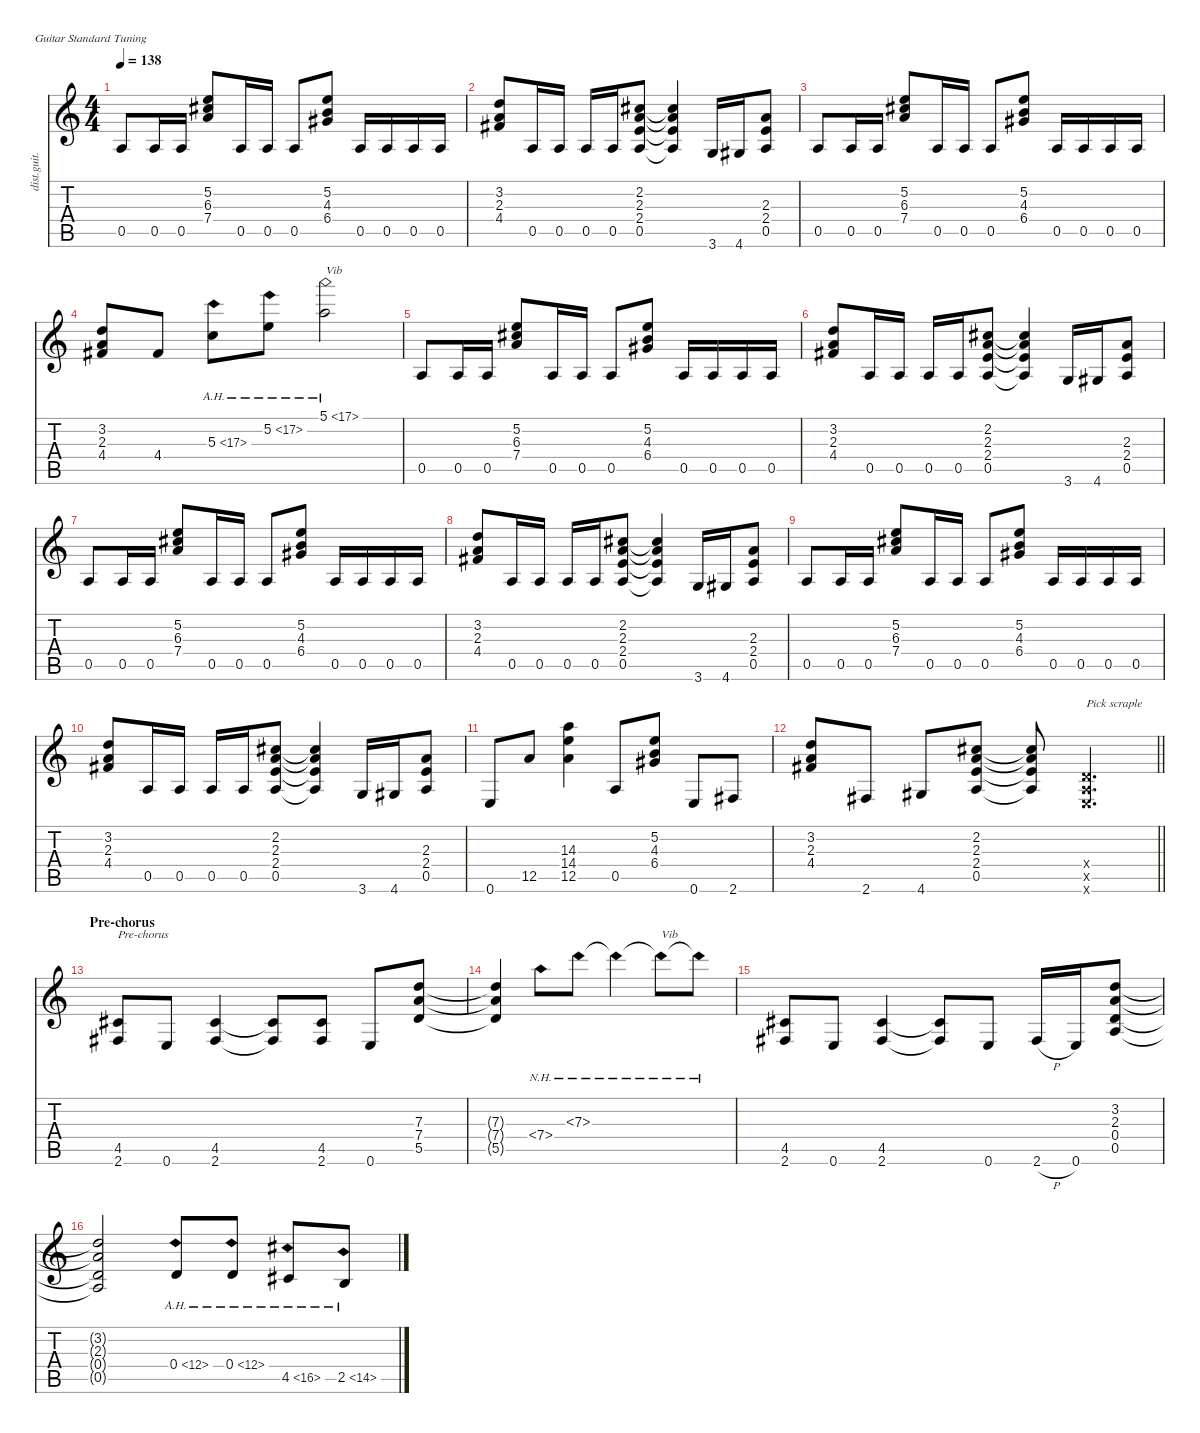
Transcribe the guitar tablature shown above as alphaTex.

\defaultSystemsLayout 4
\hideDynamics
\bracketExtendMode nobrackets
\otherSystemsTrackNameOrientation horizontal
\track ("Lead" "dist.guit.") {instrument distortionguitar}
\staff {score tabs}
\tuning (E4 B3 G3 D3 A2 E2)
\ts (4 4)
\tempo 138
\clef g2
\ks c
0.5.8{dy f beam Up} 0.5.16{beam Up} 0.5.16{beam Up} (5.2 6.3{acc #} 7.4).8{beam Up} 0.5.16{beam Up} 0.5.16{beam Up} 0.5.8{beam Up} (5.2 4.3 6.4{acc #}).8{beam Up} 0.5.16{beam Up} 0.5.16{beam Up} 0.5.16{beam Up} 0.5.16{beam Up} |
(3.2 2.3 4.4{acc #}).8{beam Up} 0.5.16{beam Up} 0.5.16{beam Up} 0.5.16{beam Up} 0.5.16{beam Up} (2.2{acc #} 2.3 2.4 0.5).8{beam Up} (2.2{t acc #} 2.3{t} 2.4{t} 0.5{t}).4{beam Up} 3.6.16{beam Up} 4.6{acc #}.16{beam Up} (2.3 2.4 0.5).8{beam Up} |
0.5.8{beam Up} 0.5.16{beam Up} 0.5.16{beam Up} (5.2 6.3{acc #} 7.4).8{beam Up} 0.5.16{beam Up} 0.5.16{beam Up} 0.5.8{beam Up} (5.2 4.3 6.4{acc #}).8{beam Up} 0.5.16{beam Up} 0.5.16{beam Up} 0.5.16{beam Up} 0.5.16{beam Up} |
(3.2 2.3 4.4{acc #}).8{beam Up} 4.4{acc #}.8{beam Up} 5.3{ah 12}.8{beam Down} 5.2{ah 12}.8{beam Down} 5.1{ah 12}.2{txt "Vib" beam Down} |
0.5.8{beam Up} 0.5.16{beam Up} 0.5.16{beam Up} (5.2 6.3{acc #} 7.4).8{beam Up} 0.5.16{beam Up} 0.5.16{beam Up} 0.5.8{beam Up} (5.2 4.3 6.4{acc #}).8{beam Up} 0.5.16{beam Up} 0.5.16{beam Up} 0.5.16{beam Up} 0.5.16{beam Up} |
(3.2 2.3 4.4{acc #}).8{beam Up} 0.5.16{beam Up} 0.5.16{beam Up} 0.5.16{beam Up} 0.5.16{beam Up} (2.2{acc #} 2.3 2.4 0.5).8{beam Up} (2.2{t acc #} 2.3{t} 2.4{t} 0.5{t}).4{beam Up} 3.6.16{beam Up} 4.6{acc #}.16{beam Up} (2.3 2.4 0.5).8{beam Up} |
0.5.8{beam Up} 0.5.16{beam Up} 0.5.16{beam Up} (5.2 6.3{acc #} 7.4).8{beam Up} 0.5.16{beam Up} 0.5.16{beam Up} 0.5.8{beam Up} (5.2 4.3 6.4{acc #}).8{beam Up} 0.5.16{beam Up} 0.5.16{beam Up} 0.5.16{beam Up} 0.5.16{beam Up} |
(3.2 2.3 4.4{acc #}).8{beam Up} 0.5.16{beam Up} 0.5.16{beam Up} 0.5.16{beam Up} 0.5.16{beam Up} (2.2{acc #} 2.3 2.4 0.5).8{beam Up} (2.2{t acc #} 2.3{t} 2.4{t} 0.5{t}).4{beam Up} 3.6.16{beam Up} 4.6{acc #}.16{beam Up} (2.3 2.4 0.5).8{beam Up} |
0.5.8{beam Up} 0.5.16{beam Up} 0.5.16{beam Up} (5.2 6.3{acc #} 7.4).8{beam Up} 0.5.16{beam Up} 0.5.16{beam Up} 0.5.8{beam Up} (5.2 4.3 6.4{acc #}).8{beam Up} 0.5.16{beam Up} 0.5.16{beam Up} 0.5.16{beam Up} 0.5.16{beam Up} |
(3.2 2.3 4.4{acc #}).8{beam Up} 0.5.16{beam Up} 0.5.16{beam Up} 0.5.16{beam Up} 0.5.16{beam Up} (2.2{acc #} 2.3 2.4 0.5).8{beam Up} (2.2{t acc #} 2.3{t} 2.4{t} 0.5{t}).4{beam Up} 3.6.16{beam Up} 4.6{acc #}.16{beam Up} (2.3 2.4 0.5).8{beam Up} |
0.6.8{beam Up} 12.5.8{beam Up} (14.3 14.4 12.5).4{beam Down} 0.5.8{beam Up} (5.2 4.3 6.4{acc #}).8{beam Up} 0.6.8{beam Up} 2.6{acc #}.8{beam Up} |
\barLineRight lightlight
(3.2 2.3 4.4{acc #}).8{beam Up} 2.6{acc #}.8{beam Up} 4.6{acc #}.8{beam Up} (2.2{acc #} 2.3 2.4 0.5).8{beam Up} (2.2{t acc #} 2.3{t} 2.4{t} 0.5{t}).8{beam Up} (0.4{x} 0.5{x} 0.6{x}).4{d txt "Pick scraple" beam Up} |
\section ("" "Pre-chorus")
(4.5{acc #} 2.6{acc #}).8{txt "Pre-chorus" beam Up} 0.6.8{beam Up} (4.5{acc #} 2.6{acc #}).4{beam Up} (4.5{t acc #} 2.6{t acc #}).8{beam Up} (4.5{acc #} 2.6{acc #}).8{beam Up} 0.6.8{beam Up} (7.3 7.4 5.5).8{beam Up} |
(7.3{t} 7.4{t} 5.5{t}).4{beam Up} 7.4{nh}.8{beam Down} 7.3{nh}.8{beam Down} 7.3{nh t}.4{beam Down} 7.3{nh t}.8{txt "Vib" beam Down} 7.3{nh t}.8{beam Down} |
(4.5{acc #} 2.6{acc #}).8{beam Up} 0.6.8{beam Up} (4.5{acc #} 2.6{acc #}).4{beam Up} (4.5{t acc #} 2.6{t acc #}).8{beam Up} 0.6.8{beam Up} 2.6{h acc #}.16{beam Up} 0.6.16{beam Up} (3.2 2.3 0.4 0.5).8{beam Up} |
(3.2{t} 2.3{t} 0.4{t} 0.5{t}).2{beam Up} 0.4{ah 12}.8{beam Up} 0.4{ah 12}.8{beam Up} 4.5{ah 12 acc #}.8{beam Up} 2.5{ah 12}.8{beam Up}
